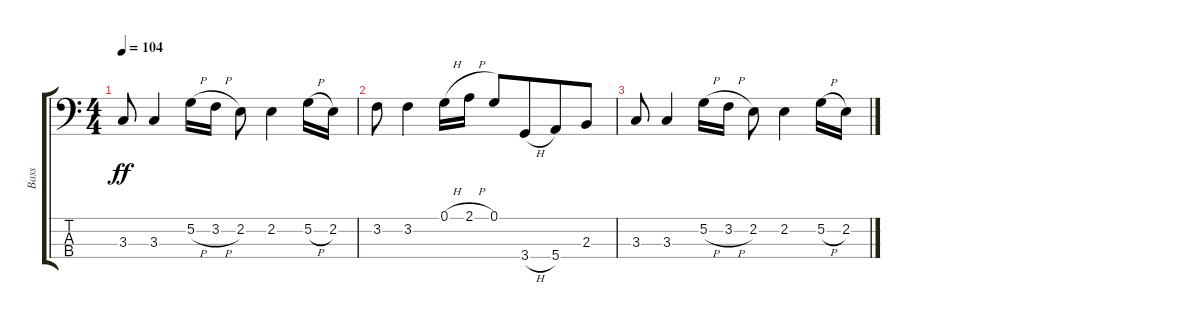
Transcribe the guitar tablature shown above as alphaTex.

\track ("Bass" "Bass") {instrument electricbassfinger}
\staff {score tabs}
\tuning (G2 D2 A1 E1) {hide}
\ts (4 4)
\tempo 104
\clef f4
\ks c
3.3.8{dy ff} 3.3.4 5.2{h}.16 3.2{h}.16 2.2.8 2.2.4 5.2{h}.16 2.2.16 |
3.2.8 3.2.4 0.1{h}.16 2.1{h}.16 0.1.8 3.4{h}.8{beam merge} 5.4.8 2.3.8 |
3.3.8 3.3.4 5.2{h}.16 3.2{h}.16 2.2.8 2.2.4 5.2{h}.16 2.2.16
